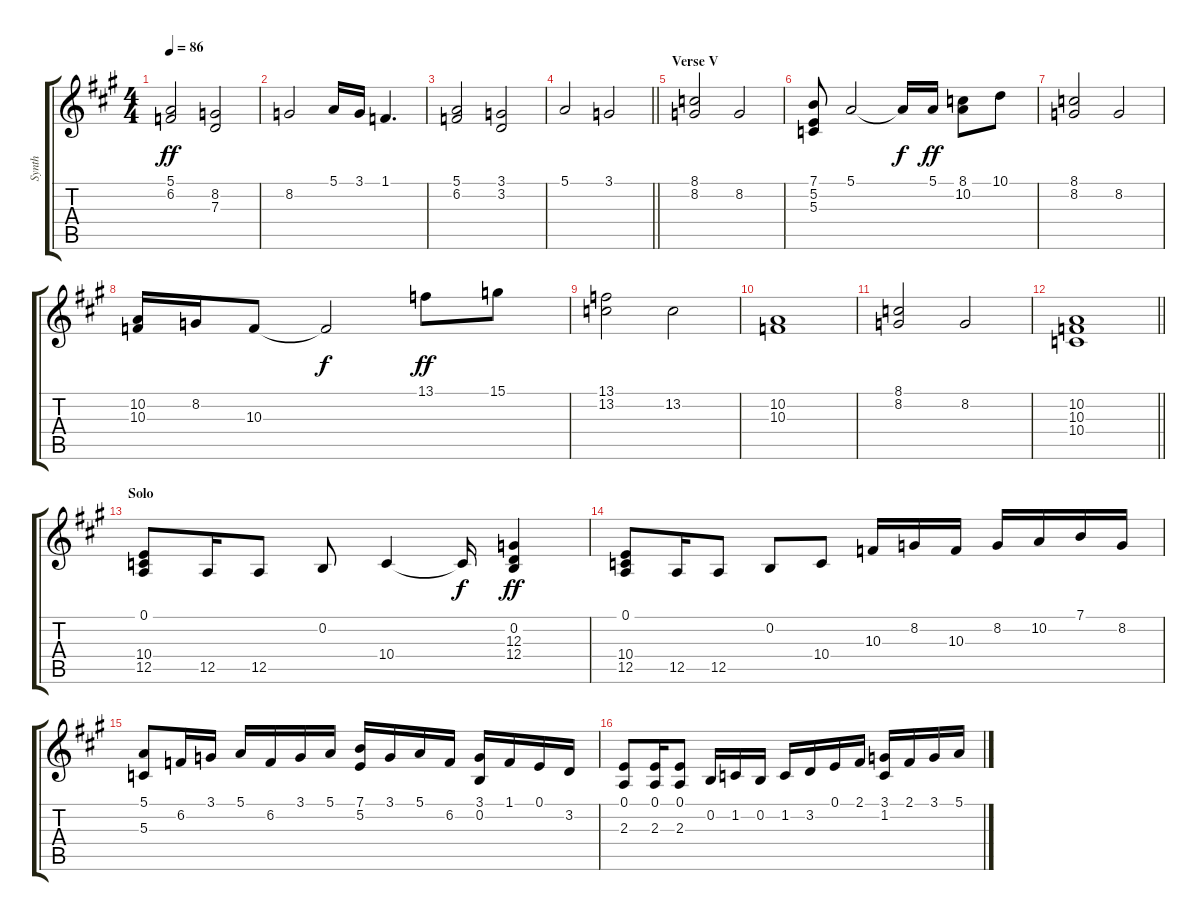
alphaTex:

\track ("Synth" "Synth") {instrument pad1newage}
\staff {score tabs}
\tuning (E4 B3 G3 D3 A2 E2) {hide}
\ts (4 4)
\tempo 86
\clef g2
\ks a
(5.1 6.2).2{dy ff} (8.2 7.3).2 |
8.2.2 5.1.16 3.1.16 1.1.4{d} |
(5.1 6.2).2 (3.1 3.2).2 |
\barLineRight lightlight
5.1.2 3.1.2 |
\section ("" "Verse V")
(8.1 8.2).2 8.2.2 |
(7.1 5.2 5.3).8 5.1.2 5.1{t}.16{dy f} 5.1.16{dy ff} (8.1 10.2).8 10.1.8 |
(8.1 8.2).2 8.2.2 |
(10.2 10.3).16 8.2.16 10.3.8 10.3{t}.2{dy f} 13.1.8{dy ff} 15.1.8 |
(13.1 13.2).2 13.2.2 |
(10.2 10.3).1 |
(8.1 8.2).2 8.2.2 |
\barLineRight lightlight
(10.2 10.3 10.4).1 |
\section ("" "Solo")
(0.1 10.4 12.5).8{instrument fiddle} 12.5.16 12.5.8 0.2.8 10.4.4 10.4{t}.16{dy f} (0.2 12.3 12.4).4{dy ff} |
(0.1 10.4 12.5).8 12.5.16 12.5.8 0.2.8 10.4.8 10.3.16 8.2.16 10.3.16 8.2.16 10.2.16 7.1.16 8.2.16 |
(5.1 5.3).8 6.2.16 3.1.16 5.1.16 6.2.16 3.1.16 5.1.16 (7.1 5.2).16 3.1.16 5.1.16 6.2.16 (3.1 0.2).16 1.1.16 0.1.16 3.2.16 |
(0.1 2.3).8 (0.1 2.3).16 (0.1 2.3).8 0.2.16 1.2.16 0.2.16 1.2.16 3.2.16 0.1.16 2.1.16 (3.1 1.2).16 2.1.16 3.1.16 5.1.16
